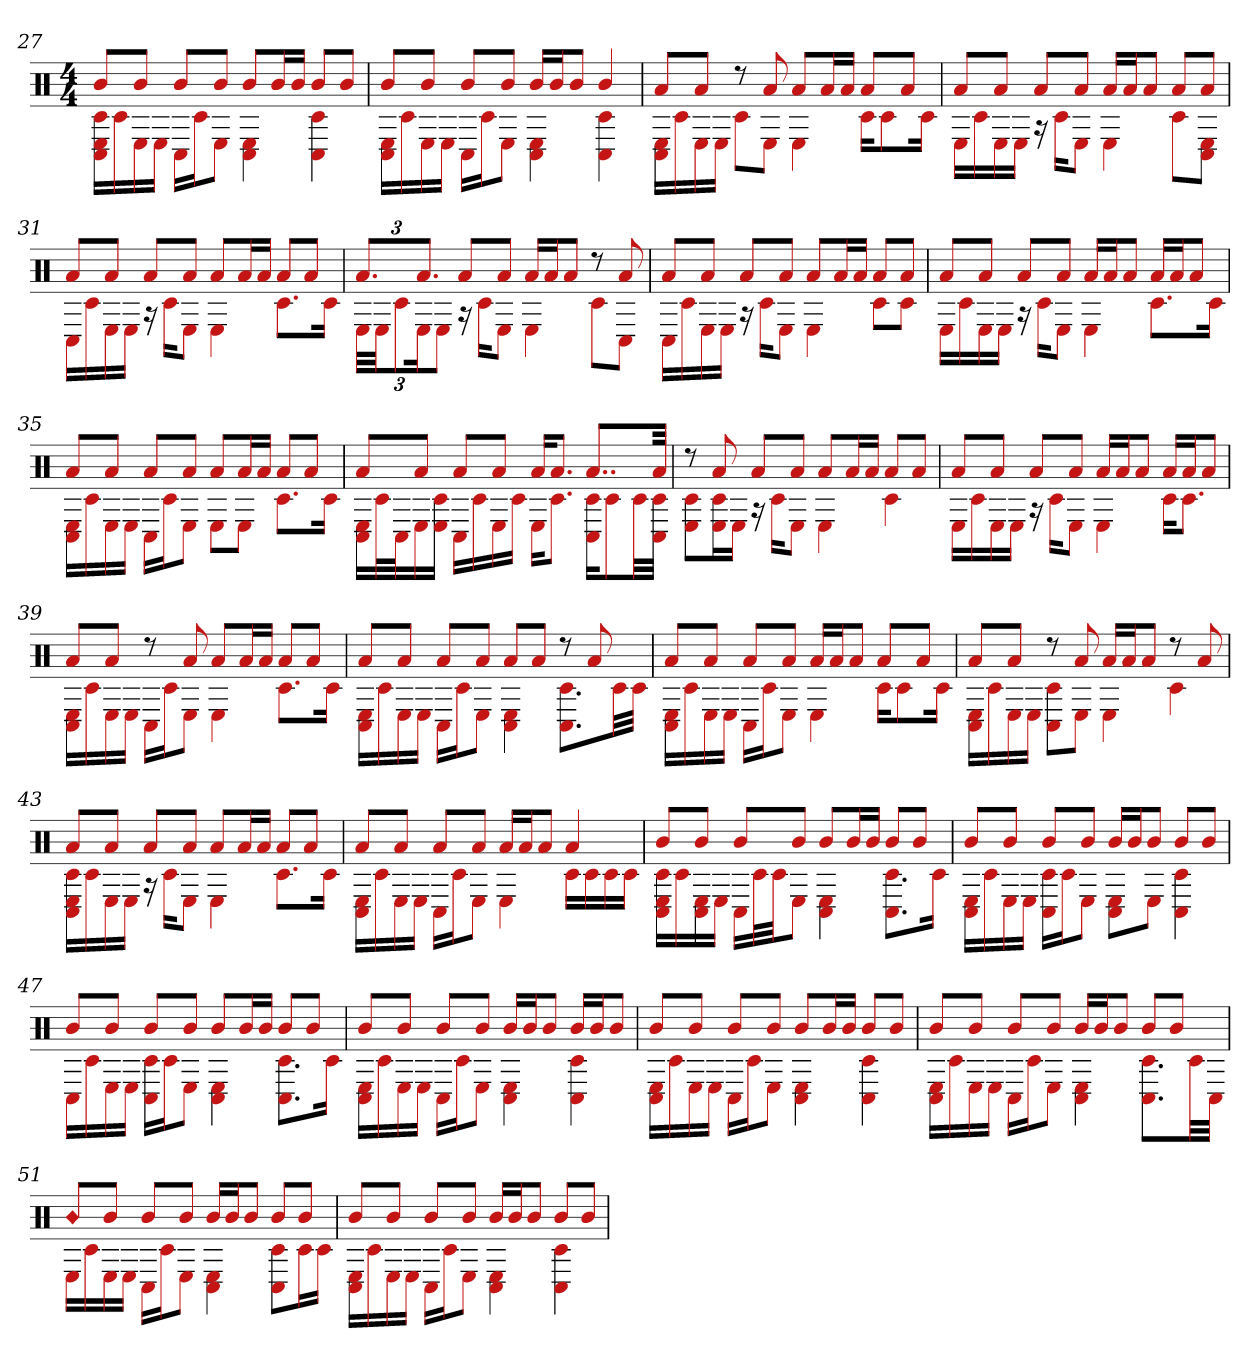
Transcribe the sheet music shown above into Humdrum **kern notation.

**kern
*part1
*staff1
*clefX
*k[]
*M4/4
=27
*^
8bL	16C# 16c# 16ELL
.	16c#
8bJ	16E
.	16EJJ
8bL	16C#LL
.	16c#J
8bJ	8EJ
8bL	4C# 4E
16bL	.
16bJJ	.
8bL	4C# 4c#
8bJ	.
=28	=28
8bL	16C# 16ELL
.	16c#
8bJ	16E
.	16EJJ
8bL	16C#LL
.	16c#J
8bJ	8EJ
16bLL	4C# 4E
16bJ	.
8bJ	.
4b	4C# 4c#
=29	=29
8aL	16C# 16ELL
.	16c#
8aJ	16E
.	16EJJ
8r	8c#L
8a	8EJ
8aL	4E
16aL	.
16aJJ	.
8aL	16c#KL
.	8c#
8aJ	.
.	16c#Jk
=30	=30
8aL	16ELL
.	16c#
8aJ	16E
.	16EJJ
8aL	16r
.	16c#KL
8aJ	8EJ
16aLL	4E
16aJ	.
8aJ	.
8aL	8c#L
8aJ	8C# 8EJ
=31	=31
8aL	16C#LL
.	16c#
8aJ	16E
.	16EJJ
8aL	16r
.	16c#KL
8aJ	8EJ
8aL	4E
16aL	.
16aJJ	.
8aL	8.c#L
8aJ	.
.	16c#Jk
=32	=32
12.aL	48ELLL
.	48EJJ
.	12c#
12.aJ	24Ek
.	12EJ
8aL	16r
.	16c#KL
8aJ	8EJ
16aLL	4E
16aJ	.
8aJ	.
8r	8c#L
8a	8C#J
=33	=33
8aL	16C#LL
.	16c#
8aJ	16E
.	16EJJ
8aL	16r
.	16c#KL
8aJ	8EJ
8aL	4E
16aL	.
16aJJ	.
8aL	8c#L
8aJ	8c#J
=34	=34
8aL	16ELL
.	16c#
8aJ	16E
.	16EJJ
8aL	16r
.	16c#KL
8aJ	8EJ
16aLL	4E
16aJ	.
8aJ	.
16aLL	8.c#L
16aJ	.
8aJ	.
.	16c#Jk
=35	=35
8aL	16C# 16ELL
.	16c#
8aJ	16E
.	16EJJ
8aL	16C#LL
.	16c#J
8aJ	8EJ
8aL	8EL
16aL	8EJ
16aJJ	.
8aL	8.c#L
8aJ	.
.	16c#Jk
=36	=36
8aL	16C# 16ELL
.	32c#L
.	32C#J
8aJ	16E
.	16E 16c#JJ
8aL	16C#LL
.	16c#
8aJ	16E
.	16c#JJ
16aKL	16EKL
8.aJ	8.c#J
8..aL	16c# 16C#KL
.	8c#
.	32c#LL
32aJkk	32c# 32C#JJJ
=37	=37
8r	8E 8c#L
8a	16E 16c#L
.	16EJJ
8aL	16r
.	16c#KL
8aJ	8EJ
8aL	4E
16aL	.
16aJJ	.
8aL	4c#
8aJ	.
=38	=38
8aL	16ELL
.	16c#
8aJ	16E
.	16EJJ
8aL	16r
.	16c#KL
8aJ	8EJ
16aLL	4E
16aJ	.
8aJ	.
16aLL	16c#KL
16aJ	8.c#J
8aJ	.
=39	=39
8aL	16C# 16ELL
.	16c#
8aJ	16E
.	16EJJ
8r	16C#LL
.	16c#J
8a	8EJ
8aL	4E
16aL	.
16aJJ	.
8aL	8.c#L
8aJ	.
.	16c#Jk
=40	=40
8aL	16C# 16ELL
.	16c#
8aJ	16E
.	16EJJ
8aL	16C#LL
.	16c#J
8aJ	8EJ
8aL	4C# 4E
8aJ	.
8r	8.c# 8.C#L
8a	.
.	32c#LL
.	32c#JJJ
=41	=41
8aL	16C# 16ELL
.	16c#
8aJ	16E
.	16EJJ
8aL	16C#LL
.	16c#J
8aJ	8EJ
16aLL	4E
16aJ	.
8aJ	.
8aL	16c#KL
.	8c#
8aJ	.
.	16c#Jk
=42	=42
8aL	16C# 16ELL
.	16c#
8aJ	16E
.	16EJJ
8r	8C# 8c#L
8a	8EJ
16aLL	4E
16aJ	.
8aJ	.
8r	4c#
8a	.
=43	=43
8aL	16c# 16C# 16ELL
.	16c#
8aJ	16E
.	16EJJ
8aL	16r
.	16c#KL
8aJ	8EJ
8aL	4E
16aL	.
16aJJ	.
8aL	8.c#L
8aJ	.
.	16c#Jk
=44	=44
8aL	16C# 16ELL
.	16c#
8aJ	16E
.	16EJJ
8aL	16C#LL
.	16c#J
8aJ	8EJ
16aLL	4E
16aJ	.
8aJ	.
4a	16c#LL
.	16c#
.	16c#
.	16c#JJ
=45	=45
8bL	16c# 16C# 16ELL
.	16c#
8bJ	16C# 16E
.	16EJJ
8bL	16C#LL
.	32c#L
.	32c#JJ
8bJ	8EJ
8bL	4C# 4E
16bL	.
16bJJ	.
8bL	8.C# 8.c#L
8bJ	.
.	16c#Jk
=46	=46
8bL	16C# 16ELL
.	16c#
8bJ	16E
.	16EJJ
8bL	16c# 16C#LL
.	16c#J
8bJ	8EJ
16bLL	8C# 8EL
16bJ	.
8bJ	8EJ
8bL	4C# 4c#
8bJ	.
=47	=47
8bL	16C#LL
.	16c#
8bJ	16E
.	16EJJ
8bL	16C# 16c#LL
.	16c#J
8bJ	8EJ
8bL	4C# 4E
16bL	.
16bJJ	.
8bL	8.C# 8.c#L
8bJ	.
.	16c#Jk
=48	=48
8bL	16C# 16ELL
.	16c#
8bJ	16E
.	16EJJ
8bL	16C#LL
.	16c#J
8bJ	8EJ
16bLL	4C# 4E
16bJ	.
8bJ	.
16bLL	4C# 4c#
16bJ	.
8bJ	.
=49	=49
8bL	16C# 16ELL
.	16c#
8bJ	16E
.	16EJJ
8bL	16C#LL
.	16c#J
8bJ	8EJ
8bL	4C# 4E
16bL	.
16bJJ	.
8bL	4C# 4c#
8bJ	.
=50	=50
8bL	16C# 16ELL
.	16c#
8bJ	16E
.	16EJJ
8bL	16C#LL
.	16c#J
8bJ	8EJ
16bLL	4C# 4E
16bJ	.
8bJ	.
8bL	8.C# 8.c#L
8bJ	.
.	32c#LL
.	32C#JJJ
=51	=51
!LO:N:head=diamond	!
8bL	16ELL
.	16c#
8bJ	16E
.	16EJJ
8bL	16C#LL
.	16c#J
8bJ	8EJ
16bLL	4C# 4E
16bJ	.
8bJ	.
8bL	8C# 8c#L
8bJ	16c#L
.	16c#JJ
=52	=52
8bL	16C# 16ELL
.	16c#
8bJ	16E
.	16EJJ
8bL	16C#LL
.	16c#J
8bJ	8EJ
16bLL	4C# 4E
16bJ	.
8bJ	.
8bL	4C# 4c#
8bJ	.
*v	*v
=
*-
